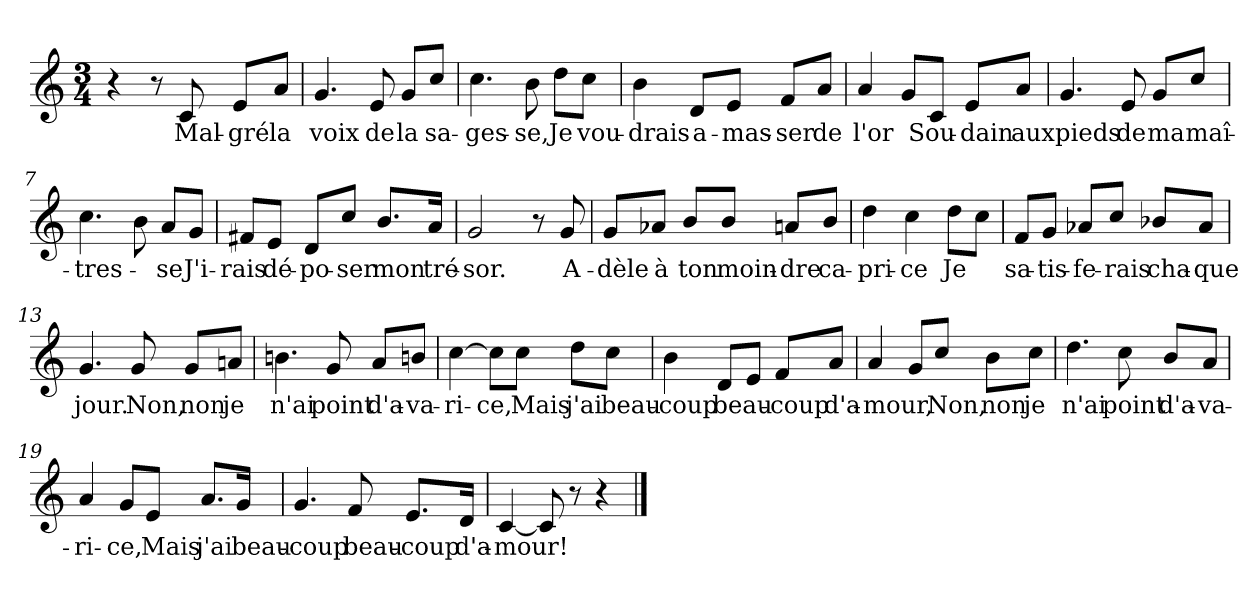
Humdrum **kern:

**kern	**text
*part1	*part1
*staff1	*staff1
*clefG2	*
*k[]	*
*M3/4	*
=1	=1
4r	.
8r	.
!	!LO:LY:b
8c/	Mal-
!	!LO:LY:b
8e/L	-gré
!	!LO:LY:b
8a/J	la
=2	=2
!	!LO:LY:b
4.g/	voix
!	!LO:LY:b
8e/	de
!	!LO:LY:b
8g/L	la
!	!LO:LY:b
8cc/J	sa-
=3	=3
!	!LO:LY:b
4.cc\	-ges-
!	!LO:LY:b
8b\	-se,
!	!LO:LY:b
8dd\L	Je
!	!LO:LY:b
8cc\J	vou-
=4	=4
!	!LO:LY:b
4b\	-drais
!	!LO:LY:b
8d/L	a-
!	!LO:LY:b
8e/J	-mas-
!	!LO:LY:b
8f/L	-ser
!	!LO:LY:b
8a/J	de
=5	=5
!	!LO:LY:b
4a/	l'or
8g/L	.
!	!LO:LY:b
8c/J	Sou-
!	!LO:LY:b
8e/L	-dain
!	!LO:LY:b
8a/J	aux
=6	=6
!	!LO:LY:b
4.g/	pieds
!	!LO:LY:b
8e/	de
!	!LO:LY:b
8g/L	ma
!	!LO:LY:b
8cc/J	maî-
=7	=7
!	!LO:LY:b
4.cc\	-tres-
8b\	.
!	!LO:LY:b
8a/L	-se
!	!LO:LY:b
8g/J	J'i-
!!LO:LB:g=z
=8	=8
!	!LO:LY:b
8f#X/L	-rais
!	!LO:LY:b
8e/J	dé-
!	!LO:LY:b
8d/L	-po-
!	!LO:LY:b
8cc/J	-ser
!	!LO:LY:b
8.b/L	mon
!	!LO:LY:b
16a/Jk	tré-
=9	=9
!	!LO:LY:b
2g/	-sor.
8r	.
!	!LO:LY:b
8g/	A-
=10	=10
!	!LO:LY:b
8g/L	-dèle
!	!LO:LY:b
8a-X/J	à
!	!LO:LY:b
8b/L	ton
!	!LO:LY:b
8b/J	moin-
!	!LO:LY:b
8an/L	-dre
!	!LO:LY:b
8b/J	ca-
=11	=11
!	!LO:LY:b
4dd\	-pri-
!	!LO:LY:b
4cc\	-ce
!	!LO:LY:b
8dd\L	Je
8cc\J	.
=12	=12
!	!LO:LY:b
8f/L	sa-
!	!LO:LY:b
8g/J	-tis-
!	!LO:LY:b
8a-X/L	-fe-
!	!LO:LY:b
8cc/J	-rais
!	!LO:LY:b
8b-X/L	cha-
!	!LO:LY:b
8a-/J	-que
=13	=13
!	!LO:LY:b
4.g/	jour.
!	!LO:LY:b
8g/	Non,
!	!LO:LY:b
8g/L	non
!	!LO:LY:b
8an/J	je
!!LO:LB:g=z
=14	=14
!	!LO:LY:b
4.bn\	n'ai
!	!LO:LY:b
8g/	point
!	!LO:LY:b
8a/L	d'a-
!	!LO:LY:b
8bn/J	-va-
=15	=15
!	!LO:LY:b
[4cc\	-ri-
!	!LO:LY:b
8cc\L]	-ce,
!	!LO:LY:b
8cc\J	Mais
!	!LO:LY:b
8dd\L	j'ai
!	!LO:LY:b
8cc\J	beau-
=16	=16
!	!LO:LY:b
4b\	-coup
!	!LO:LY:b
8d/L	beau-
8e/J	.
!	!LO:LY:b
8f/L	-coup
!	!LO:LY:b
8a/J	d'a-
=17	=17
!	!LO:LY:b
4a/	-mour,
8g/L	.
!	!LO:LY:b
8cc/J	Non,
!	!LO:LY:b
8b\L	non
!	!LO:LY:b
8cc\J	je
=18	=18
!	!LO:LY:b
4.dd\	n'ai
!	!LO:LY:b
8cc\	point
!	!LO:LY:b
8b/L	d'a-
!	!LO:LY:b
8a/J	-va-
=19	=19
!	!LO:LY:b
4a/	-ri-
!	!LO:LY:b
8g/L	-ce,
!	!LO:LY:b
8e/J	Mais
!	!LO:LY:b
8.a/L	j'ai
!	!LO:LY:b
16g/Jk	beau-
!!LO:LB:g=z
=20	=20
!	!LO:LY:b
4.g/	-coup
!	!LO:LY:b
8f/	beau-
!	!LO:LY:b
8.e/L	-coup
!	!LO:LY:b
16d/Jk	d'a-
=21	=21
!	!LO:LY:b
[4c/	-mour!
8c/]	.
8r	.
4r	.
==	==
*-	*-
